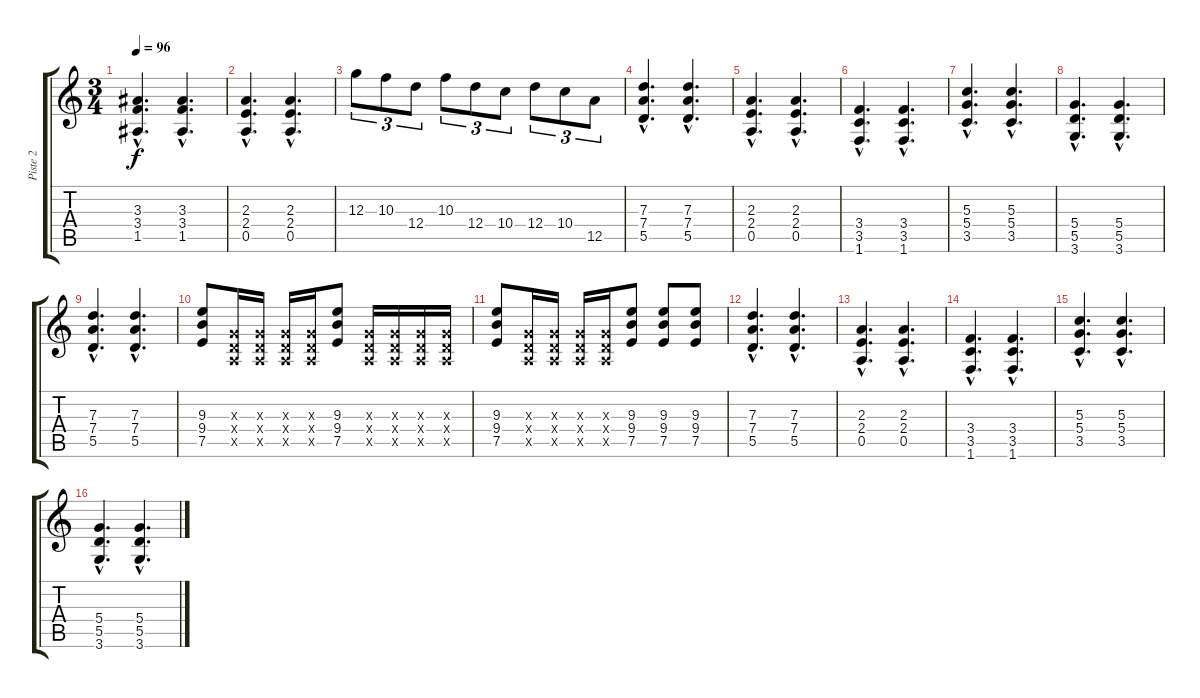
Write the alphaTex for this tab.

\track ("Piste 2" "Piste 2") {instrument acousticguitarsteel}
\staff {score tabs}
\tuning (E4 B3 G3 D3 A2 E2) {hide}
\ts (3 4)
\tempo 96
\clef g2
\ks c
(3.3{hac} 3.4{hac} 1.5{hac}).4{d dy f} (3.3{hac} 3.4{hac} 1.5{hac}).4{d} |
(2.3{hac} 2.4{hac} 0.5{hac}).4{d} (2.3{hac} 2.4{hac} 0.5{hac}).4{d} |
12.3.8{tu (3 2)} 10.3.8{tu (3 2)} 12.4.8{tu (3 2)} 10.3.8{tu (3 2)} 12.4.8{tu (3 2)} 10.4.8{tu (3 2)} 12.4.8{tu (3 2)} 10.4.8{tu (3 2)} 12.5.8{tu (3 2)} |
(7.3{hac} 7.4{hac} 5.5{hac}).4{d} (7.3{hac} 7.4{hac} 5.5{hac}).4{d} |
(2.3{hac} 2.4{hac} 0.5{hac}).4{d} (2.3{hac} 2.4{hac} 0.5{hac}).4{d} |
(3.4{hac} 3.5{hac} 1.6{hac}).4{d} (3.4{hac} 3.5{hac} 1.6{hac}).4{d} |
(5.3{hac} 5.4{hac} 3.5{hac}).4{d} (5.3{hac} 5.4{hac} 3.5{hac}).4{d} |
(5.4{hac} 5.5{hac} 3.6{hac}).4{d} (5.4{hac} 5.5{hac} 3.6{hac}).4{d} |
(7.3{hac} 7.4{hac} 5.5{hac}).4{d} (7.3{hac} 7.4{hac} 5.5{hac}).4{d} |
(9.3 9.4 7.5).8 (0.3{x} 0.4{x} 0.5{x}).16 (0.3{x} 0.4{x} 0.5{x}).16 (0.3{x} 0.4{x} 0.5{x}).16 (0.3{x} 0.4{x} 0.5{x}).16 (9.3 9.4 7.5).8 (0.3{x} 0.4{x} 0.5{x}).16 (0.3{x} 0.4{x} 0.5{x}).16 (0.3{x} 0.4{x} 0.5{x}).16 (0.3{x} 0.4{x} 0.5{x}).16 |
(9.3 9.4 7.5).8 (0.3{x} 0.4{x} 0.5{x}).16 (0.3{x} 0.4{x} 0.5{x}).16 (0.3{x} 0.4{x} 0.5{x}).16 (0.3{x} 0.4{x} 0.5{x}).16 (9.3 9.4 7.5).8 (9.3 9.4 7.5).8 (9.3 9.4 7.5).8 |
(7.3{hac} 7.4{hac} 5.5{hac}).4{d} (7.3{hac} 7.4{hac} 5.5{hac}).4{d} |
(2.3{hac} 2.4{hac} 0.5{hac}).4{d} (2.3{hac} 2.4{hac} 0.5{hac}).4{d} |
(3.4{hac} 3.5{hac} 1.6{hac}).4{d} (3.4{hac} 3.5{hac} 1.6{hac}).4{d} |
(5.3{hac} 5.4{hac} 3.5{hac}).4{d} (5.3{hac} 5.4{hac} 3.5{hac}).4{d} |
(5.4{hac} 5.5{hac} 3.6{hac}).4{d} (5.4{hac} 5.5{hac} 3.6{hac}).4{d}
